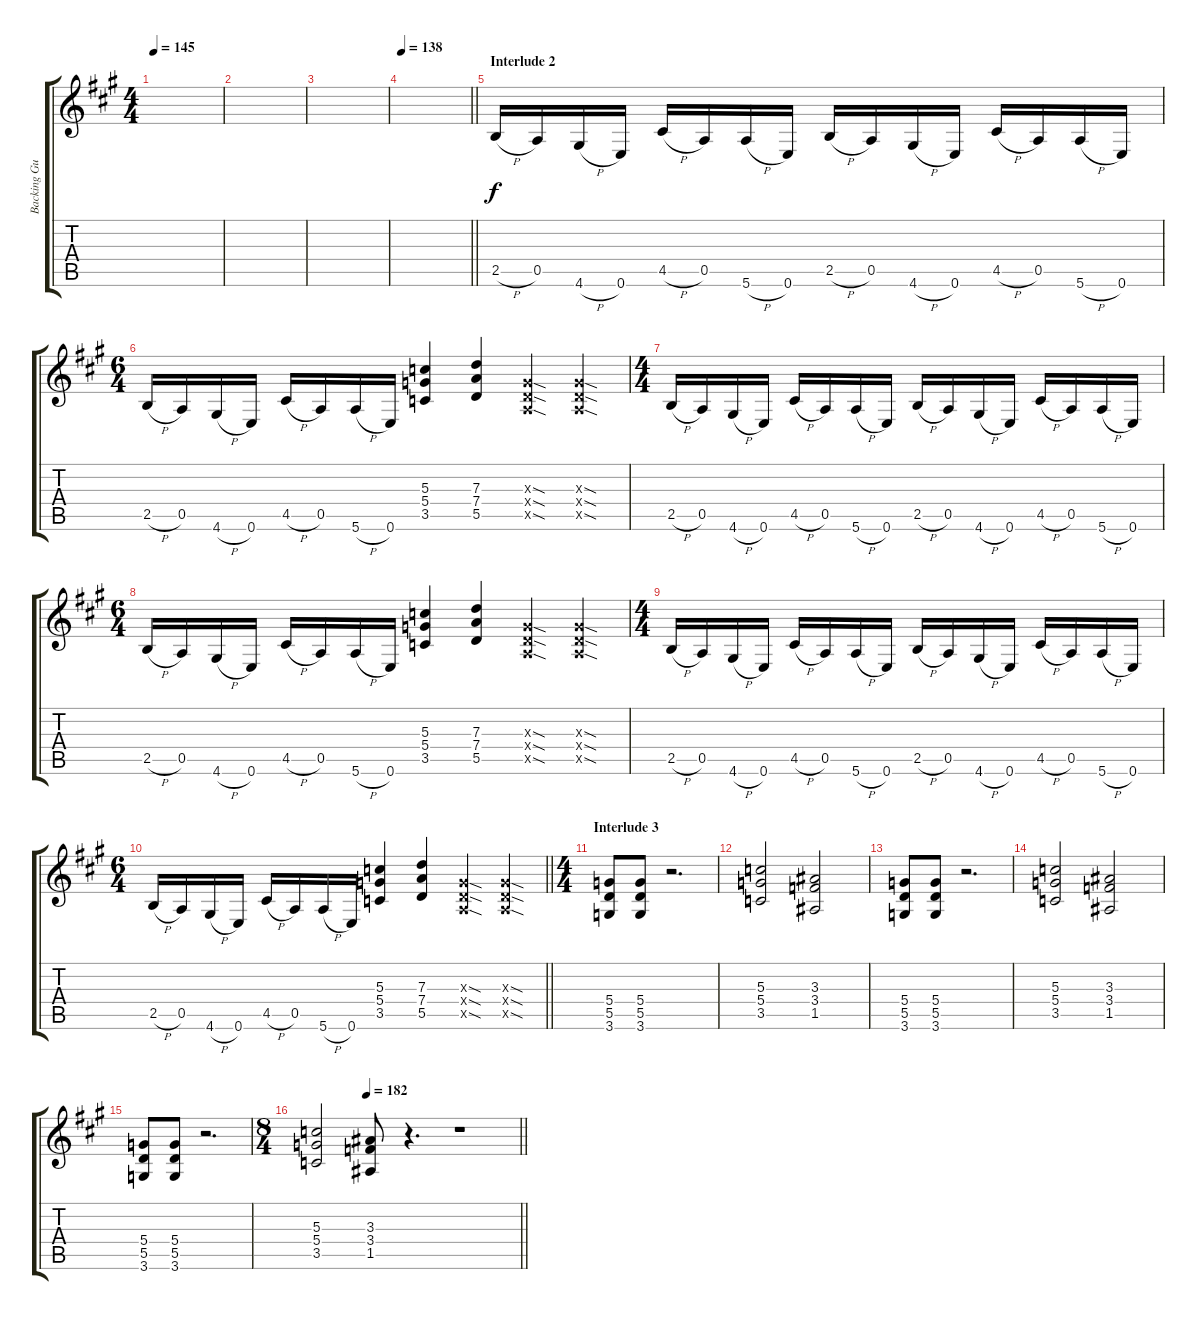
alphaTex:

\track ("Backing Guitar" "Backing Gu") {instrument overdrivenguitar}
\staff {score tabs}
\tuning (E4 B3 G3 D3 A2 E2) {hide}
\ts (4 4)
\tempo 145
\clef g2
\ks a
|
|
|
\tempo 138
\barLineRight lightlight
|
\section ("" "Interlude 2")
2.5{h}.16 0.5.16 4.6{h}.16 0.6.16 4.5{h}.16 0.5.16 5.6{h}.16 0.6.16 2.5{h}.16 0.5.16 4.6{h}.16 0.6.16 4.5{h}.16 0.5.16 5.6{h}.16 0.6.16 |
\ts (6 4)
2.5{h}.16 0.5.16 4.6{h}.16 0.6.16 4.5{h}.16 0.5.16 5.6{h}.16 0.6.16 (5.3 5.4 3.5).4 (7.3 7.4 5.5).4 (0.3{sod x} 0.4{sod x} 0.5{sod x}).4 (0.3{sod x} 0.4{sod x} 0.5{sod x}).4 |
\ts (4 4)
2.5{h}.16 0.5.16 4.6{h}.16 0.6.16 4.5{h}.16 0.5.16 5.6{h}.16 0.6.16 2.5{h}.16 0.5.16 4.6{h}.16 0.6.16 4.5{h}.16 0.5.16 5.6{h}.16 0.6.16 |
\ts (6 4)
2.5{h}.16 0.5.16 4.6{h}.16 0.6.16 4.5{h}.16 0.5.16 5.6{h}.16 0.6.16 (5.3 5.4 3.5).4 (7.3 7.4 5.5).4 (0.3{sod x} 0.4{sod x} 0.5{sod x}).4 (0.3{sod x} 0.4{sod x} 0.5{sod x}).4 |
\ts (4 4)
2.5{h}.16 0.5.16 4.6{h}.16 0.6.16 4.5{h}.16 0.5.16 5.6{h}.16 0.6.16 2.5{h}.16 0.5.16 4.6{h}.16 0.6.16 4.5{h}.16 0.5.16 5.6{h}.16 0.6.16 |
\ts (6 4)
\barLineRight lightlight
2.5{h}.16 0.5.16 4.6{h}.16 0.6.16 4.5{h}.16 0.5.16 5.6{h}.16 0.6.16 (5.3 5.4 3.5).4 (7.3 7.4 5.5).4 (0.3{sod x} 0.4{sod x} 0.5{sod x}).4 (0.3{sod x} 0.4{sod x} 0.5{sod x}).4 |
\ts (4 4)
\section ("" "Interlude 3")
(5.4 5.5 3.6).8 (5.4 5.5 3.6).8 r.2{d} |
(5.3 5.4 3.5).2 (3.3 3.4 1.5).2 |
(5.4 5.5 3.6).8 (5.4 5.5 3.6).8 r.2{d} |
(5.3 5.4 3.5).2 (3.3 3.4 1.5).2 |
(5.4 5.5 3.6).8 (5.4 5.5 3.6).8 r.2{d} |
\ts (8 4)
\tempo (182 0.25)
\barLineRight lightlight
(5.3 5.4 3.5).2 (3.3 3.4 1.5).8 r.4{d} r.1
